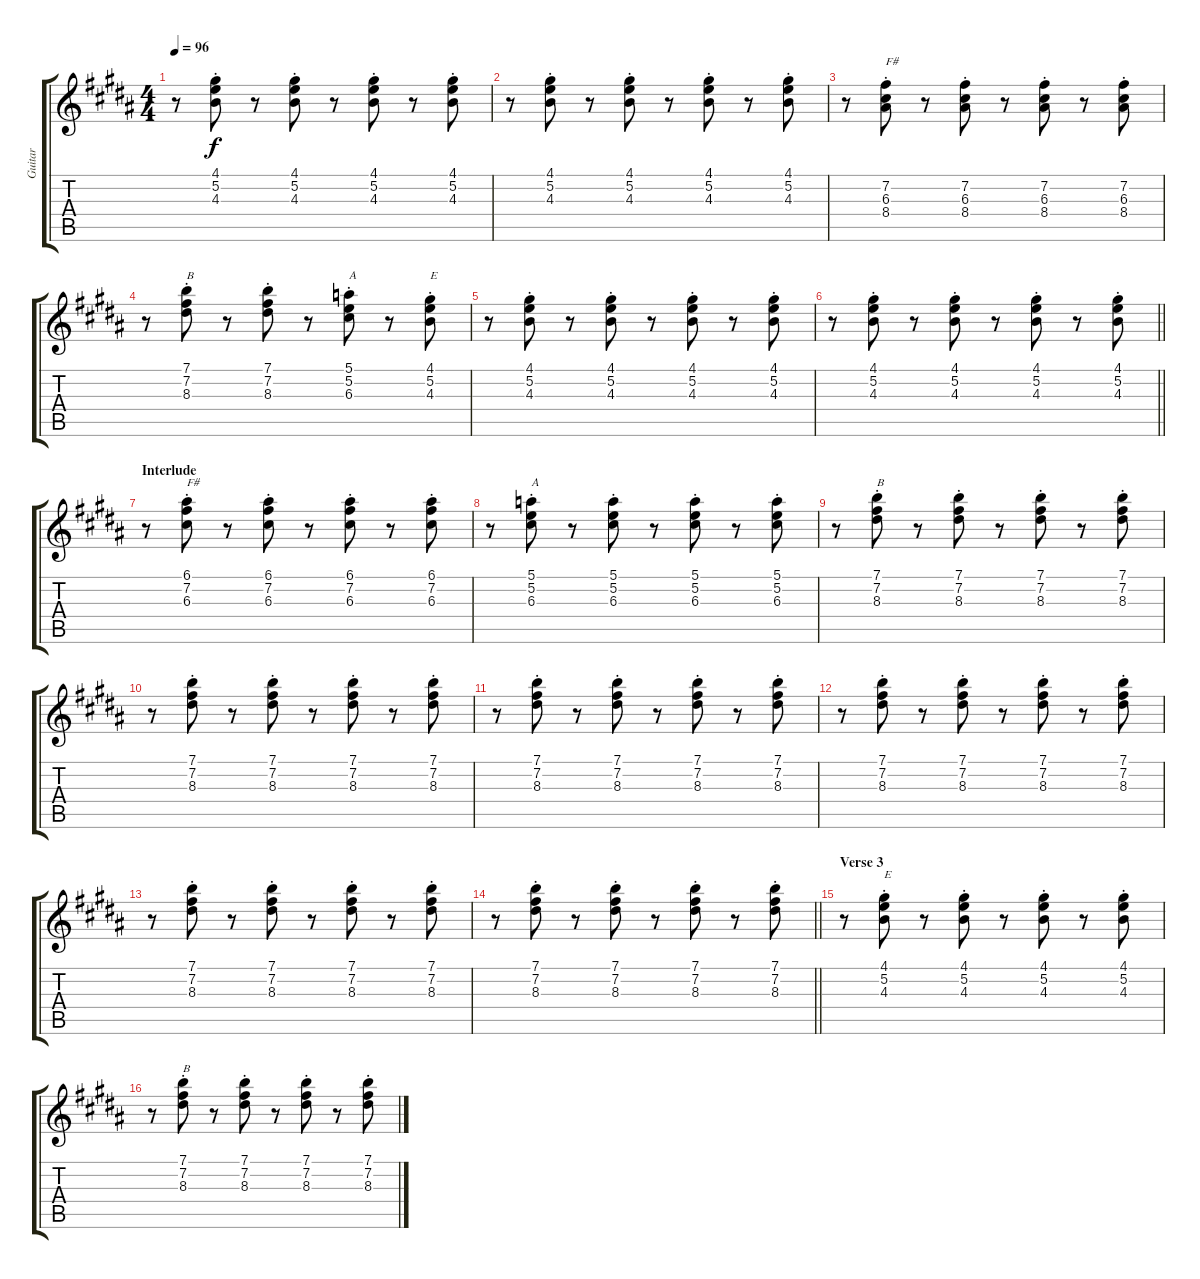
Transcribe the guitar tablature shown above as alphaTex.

\track ("Guitar" "Guitar") {instrument electricguitarclean}
\staff {score tabs}
\tuning (E4 B3 G3 D3 A2 E2) {hide}
\ts (4 4)
\tempo 96
\clef g2
\ks b
r.8{dy f} (4.1{st} 5.2{st} 4.3{st}).8 r.8 (4.1{st} 5.2{st} 4.3{st}).8 r.8 (4.1{st} 5.2{st} 4.3{st}).8 r.8 (4.1{st} 5.2{st} 4.3{st}).8 |
r.8 (4.1{st} 5.2{st} 4.3{st}).8 r.8 (4.1{st} 5.2{st} 4.3{st}).8 r.8 (4.1{st} 5.2{st} 4.3{st}).8 r.8 (4.1{st} 5.2{st} 4.3{st}).8 |
r.8 (7.2{st} 6.3{st} 8.4{st}).8{txt "F#"} r.8 (7.2{st} 6.3{st} 8.4{st}).8 r.8 (7.2{st} 6.3{st} 8.4{st}).8 r.8 (7.2{st} 6.3{st} 8.4{st}).8 |
r.8 (7.1{st} 7.2{st} 8.3{st}).8{txt "B"} r.8 (7.1{st} 7.2{st} 8.3{st}).8 r.8 (5.1{st} 5.2{st} 6.3{st}).8{txt "A"} r.8 (4.1{st} 5.2{st} 4.3{st}).8{txt "E"} |
r.8 (4.1{st} 5.2{st} 4.3{st}).8 r.8 (4.1{st} 5.2{st} 4.3{st}).8 r.8 (4.1{st} 5.2{st} 4.3{st}).8 r.8 (4.1{st} 5.2{st} 4.3{st}).8 |
\barLineRight lightlight
r.8 (4.1{st} 5.2{st} 4.3{st}).8 r.8 (4.1{st} 5.2{st} 4.3{st}).8 r.8 (4.1{st} 5.2{st} 4.3{st}).8 r.8 (4.1{st} 5.2{st} 4.3{st}).8 |
\section ("" "Interlude ")
r.8 (6.1{st} 7.2{st} 6.3{st}).8{txt "F#"} r.8 (6.1{st} 7.2{st} 6.3{st}).8 r.8 (6.1{st} 7.2{st} 6.3{st}).8 r.8 (6.1{st} 7.2{st} 6.3{st}).8 |
r.8 (5.1{st} 5.2{st} 6.3{st}).8{txt "A"} r.8 (5.1{st} 5.2{st} 6.3{st}).8 r.8 (5.1{st} 5.2{st} 6.3{st}).8 r.8 (5.1{st} 5.2{st} 6.3{st}).8 |
r.8 (7.1{st} 7.2{st} 8.3{st}).8{txt "B"} r.8 (7.1{st} 7.2{st} 8.3{st}).8 r.8 (7.1{st} 7.2{st} 8.3{st}).8 r.8 (7.1{st} 7.2{st} 8.3{st}).8 |
r.8 (7.1{st} 7.2{st} 8.3{st}).8 r.8 (7.1{st} 7.2{st} 8.3{st}).8 r.8 (7.1{st} 7.2{st} 8.3{st}).8 r.8 (7.1{st} 7.2{st} 8.3{st}).8 |
r.8 (7.1{st} 7.2{st} 8.3{st}).8 r.8 (7.1{st} 7.2{st} 8.3{st}).8 r.8 (7.1{st} 7.2{st} 8.3{st}).8 r.8 (7.1{st} 7.2{st} 8.3{st}).8 |
r.8 (7.1{st} 7.2{st} 8.3{st}).8 r.8 (7.1{st} 7.2{st} 8.3{st}).8 r.8 (7.1{st} 7.2{st} 8.3{st}).8 r.8 (7.1{st} 7.2{st} 8.3{st}).8 |
r.8 (7.1{st} 7.2{st} 8.3{st}).8 r.8 (7.1{st} 7.2{st} 8.3{st}).8 r.8 (7.1{st} 7.2{st} 8.3{st}).8 r.8 (7.1{st} 7.2{st} 8.3{st}).8 |
\barLineRight lightlight
r.8 (7.1{st} 7.2{st} 8.3{st}).8 r.8 (7.1{st} 7.2{st} 8.3{st}).8 r.8 (7.1{st} 7.2{st} 8.3{st}).8 r.8 (7.1{st} 7.2{st} 8.3{st}).8 |
\section ("" "Verse 3")
r.8 (4.1{st} 5.2{st} 4.3{st}).8{txt "E"} r.8 (4.1{st} 5.2{st} 4.3{st}).8 r.8 (4.1{st} 5.2{st} 4.3{st}).8 r.8 (4.1{st} 5.2{st} 4.3{st}).8 |
r.8 (7.1{st} 7.2{st} 8.3{st}).8{txt "B"} r.8 (7.1{st} 7.2{st} 8.3{st}).8 r.8 (7.1{st} 7.2{st} 8.3{st}).8 r.8 (7.1{st} 7.2{st} 8.3{st}).8
